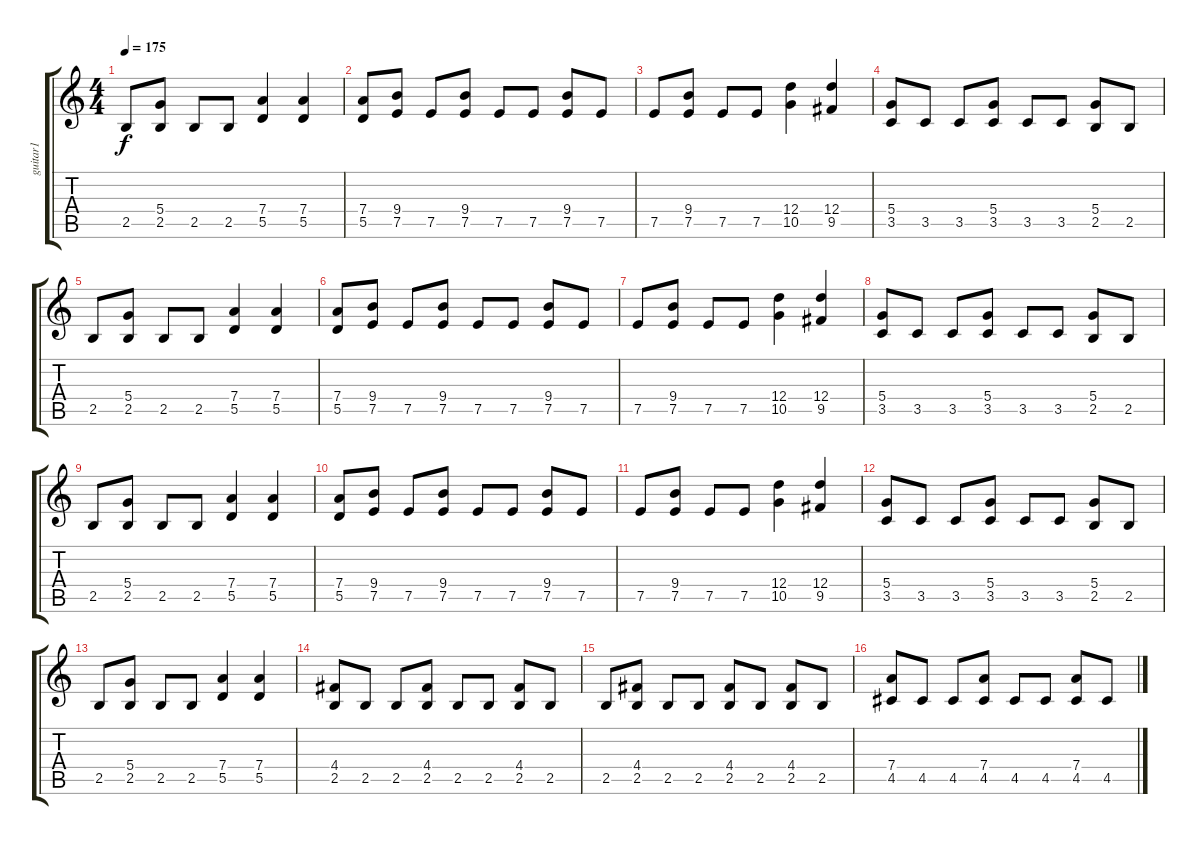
\track ("guitar1" "guitar1") {instrument distortionguitar}
\staff {score tabs}
\tuning (E4 B3 G3 D3 A2 E2) {hide}
\ts (4 4)
\tempo 175
\clef g2
\ks c
2.5.8{dy f} (5.4 2.5).8 2.5.8 2.5.8 (7.4 5.5).4 (7.4 5.5).4 |
(7.4 5.5).8 (9.4 7.5).8 7.5.8 (9.4 7.5).8 7.5.8 7.5.8 (9.4 7.5).8 7.5.8 |
7.5.8 (9.4 7.5).8 7.5.8 7.5.8 (12.4 10.5).4 (12.4 9.5).4 |
(5.4 3.5).8 3.5.8 3.5.8 (5.4 3.5).8 3.5.8 3.5.8 (5.4 2.5).8 2.5.8 |
2.5.8 (5.4 2.5).8 2.5.8 2.5.8 (7.4 5.5).4 (7.4 5.5).4 |
(7.4 5.5).8 (9.4 7.5).8 7.5.8 (9.4 7.5).8 7.5.8 7.5.8 (9.4 7.5).8 7.5.8 |
7.5.8 (9.4 7.5).8 7.5.8 7.5.8 (12.4 10.5).4 (12.4 9.5).4 |
(5.4 3.5).8 3.5.8 3.5.8 (5.4 3.5).8 3.5.8 3.5.8 (5.4 2.5).8 2.5.8 |
2.5.8 (5.4 2.5).8 2.5.8 2.5.8 (7.4 5.5).4 (7.4 5.5).4 |
(7.4 5.5).8 (9.4 7.5).8 7.5.8 (9.4 7.5).8 7.5.8 7.5.8 (9.4 7.5).8 7.5.8 |
7.5.8 (9.4 7.5).8 7.5.8 7.5.8 (12.4 10.5).4 (12.4 9.5).4 |
(5.4 3.5).8 3.5.8 3.5.8 (5.4 3.5).8 3.5.8 3.5.8 (5.4 2.5).8 2.5.8 |
2.5.8 (5.4 2.5).8 2.5.8 2.5.8 (7.4 5.5).4 (7.4 5.5).4 |
(4.4 2.5).8 2.5.8 2.5.8 (4.4 2.5).8 2.5.8 2.5.8 (4.4 2.5).8 2.5.8 |
2.5.8 (4.4 2.5).8 2.5.8 2.5.8 (4.4 2.5).8 2.5.8 (4.4 2.5).8 2.5.8 |
(7.4 4.5).8 4.5.8 4.5.8 (7.4 4.5).8 4.5.8 4.5.8 (7.4 4.5).8 4.5.8
